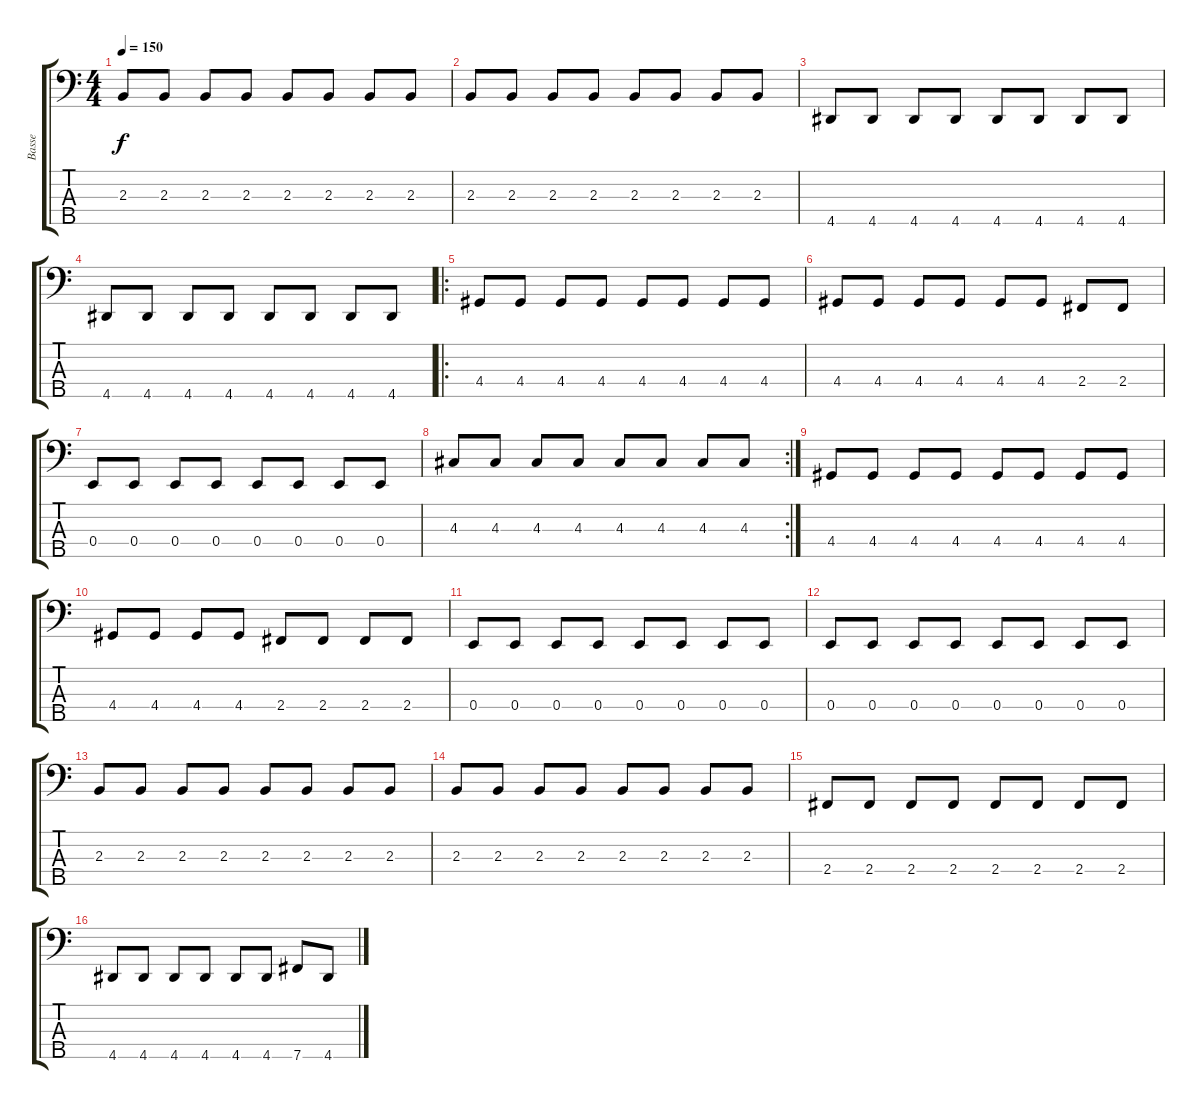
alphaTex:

\track ("Basse" "Basse") {instrument electricbassfinger}
\staff {score tabs}
\tuning (G2 D2 A1 E1 B0) {hide}
\ts (4 4)
\tempo 150
\clef f4
\ks c
2.3.8{dy f} 2.3.8 2.3.8 2.3.8 2.3.8 2.3.8 2.3.8 2.3.8 |
2.3.8 2.3.8 2.3.8 2.3.8 2.3.8 2.3.8 2.3.8 2.3.8 |
4.5.8 4.5.8 4.5.8 4.5.8 4.5.8 4.5.8 4.5.8 4.5.8 |
4.5.8 4.5.8 4.5.8 4.5.8 4.5.8 4.5.8 4.5.8 4.5.8 |
\ro
4.4.8 4.4.8 4.4.8 4.4.8 4.4.8 4.4.8 4.4.8 4.4.8 |
4.4.8 4.4.8 4.4.8 4.4.8 4.4.8 4.4.8 2.4.8 2.4.8 |
0.4.8 0.4.8 0.4.8 0.4.8 0.4.8 0.4.8 0.4.8 0.4.8 |
\rc 2
4.3.8 4.3.8 4.3.8 4.3.8 4.3.8 4.3.8 4.3.8 4.3.8 |
4.4.8 4.4.8 4.4.8 4.4.8 4.4.8 4.4.8 4.4.8 4.4.8 |
4.4.8 4.4.8 4.4.8 4.4.8 2.4.8 2.4.8 2.4.8 2.4.8 |
0.4.8 0.4.8 0.4.8 0.4.8 0.4.8 0.4.8 0.4.8 0.4.8 |
0.4.8 0.4.8 0.4.8 0.4.8 0.4.8 0.4.8 0.4.8 0.4.8 |
2.3.8 2.3.8 2.3.8 2.3.8 2.3.8 2.3.8 2.3.8 2.3.8 |
2.3.8 2.3.8 2.3.8 2.3.8 2.3.8 2.3.8 2.3.8 2.3.8 |
2.4.8 2.4.8 2.4.8 2.4.8 2.4.8 2.4.8 2.4.8 2.4.8 |
4.5.8 4.5.8 4.5.8 4.5.8 4.5.8 4.5.8 7.5.8 4.5.8
